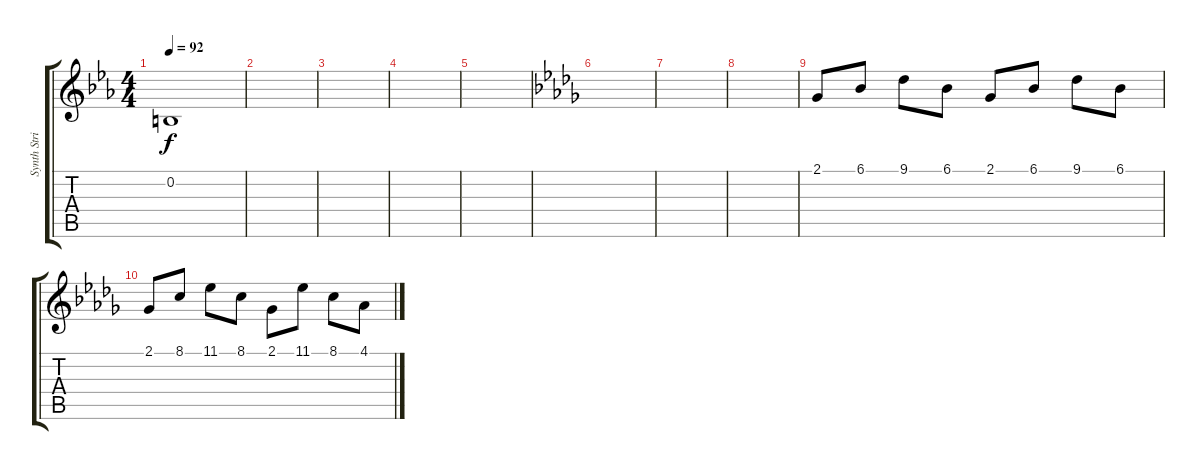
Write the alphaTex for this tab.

\track ("Synth Strings 2" "Synth Stri") {instrument synthstrings1}
\staff {score tabs}
\tuning (E4 B3 G3 D3 A2 E2) {hide}
\ts (4 4)
\tempo 92
\clef g2
\ks eb
0.2.1{dy f} |
|
|
|
|
\ks db
|
|
|
2.1.8 6.1.8 9.1.8 6.1.8 2.1.8 6.1.8 9.1.8 6.1.8 |
2.1.8 8.1.8 11.1.8 8.1.8 2.1.8 11.1.8 8.1.8 4.1.8
